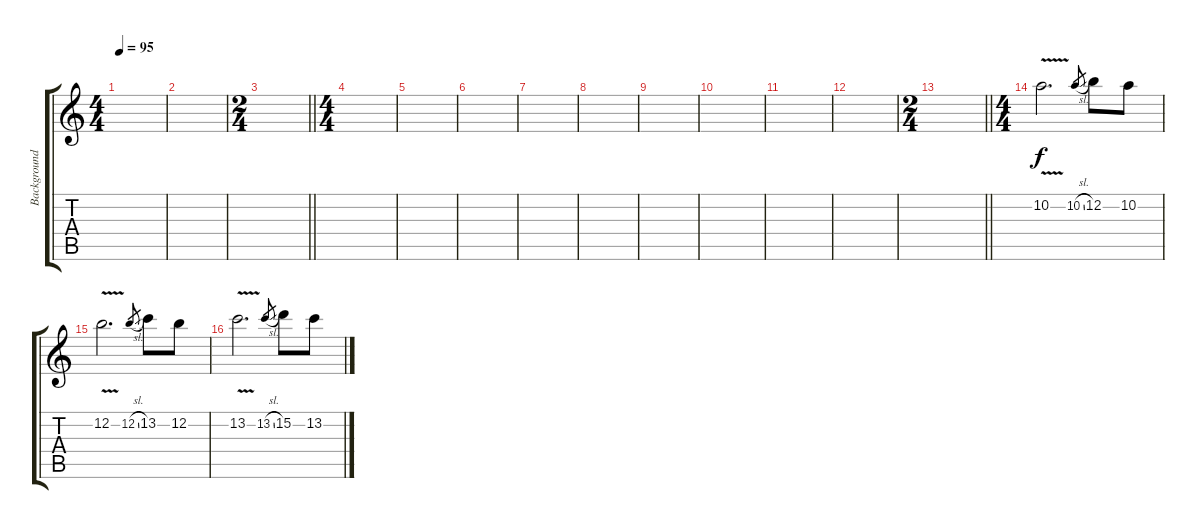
\track ("Background guitar" "Background") {instrument electricguitarclean}
\staff {score tabs}
\tuning (E4 B3 G3 D3 A2 E2) {hide}
\ts (4 4)
\tempo 95
\clef g2
\ks c
|
|
\ts (2 4)
\barLineRight lightlight
|
\ts (4 4)
|
|
|
|
|
|
|
|
|
\ts (2 4)
\barLineRight lightlight
|
\ts (4 4)
10.2{v}.2{d} 10.2{sl}.8{gr} 12.2.8 10.2.8 |
12.2{v}.2{d} 12.2{sl}.8{gr} 13.2.8 12.2.8 |
13.2{v}.2{d} 13.2{sl}.8{gr} 15.2.8 13.2.8
